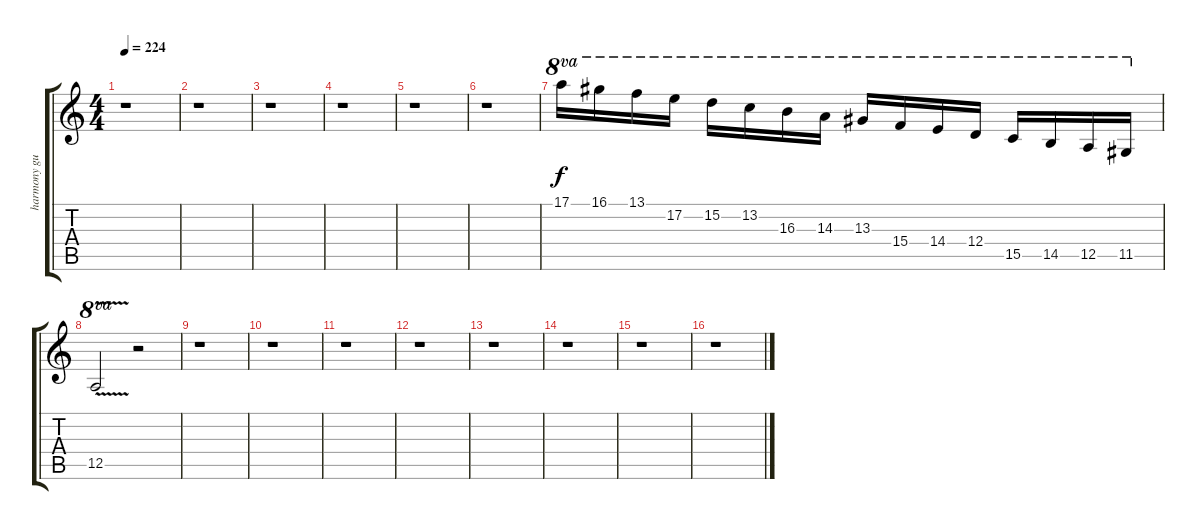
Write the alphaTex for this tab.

\track ("harmony guitar" "harmony gu") {instrument acousticguitarsteel}
\staff {score tabs}
\tuning (E4 B3 G3 D3 A2 E2) {hide}
\ts (4 4)
\tempo 224
\clef g2
\ks c
r.1{dy f} |
r.1 |
r.1 |
r.1 |
r.1 |
r.1 |
17.1.16{ot 8va} 16.1.16{ot 8va} 13.1.16{ot 8va} 17.2.16{ot 8va} 15.2.16{ot 8va} 13.2.16{ot 8va} 16.3.16{ot 8va} 14.3.16{ot 8va} 13.3.16{ot 8va} 15.4.16{ot 8va} 14.4.16{ot 8va} 12.4.16{ot 8va} 15.5.16{ot 8va} 14.5.16{ot 8va} 12.5.16{ot 8va} 11.5.16{ot 8va} |
12.5{v}.2{ot 8va} r.2 |
r.1 |
r.1 |
r.1 |
r.1 |
r.1 |
r.1 |
r.1 |
r.1
